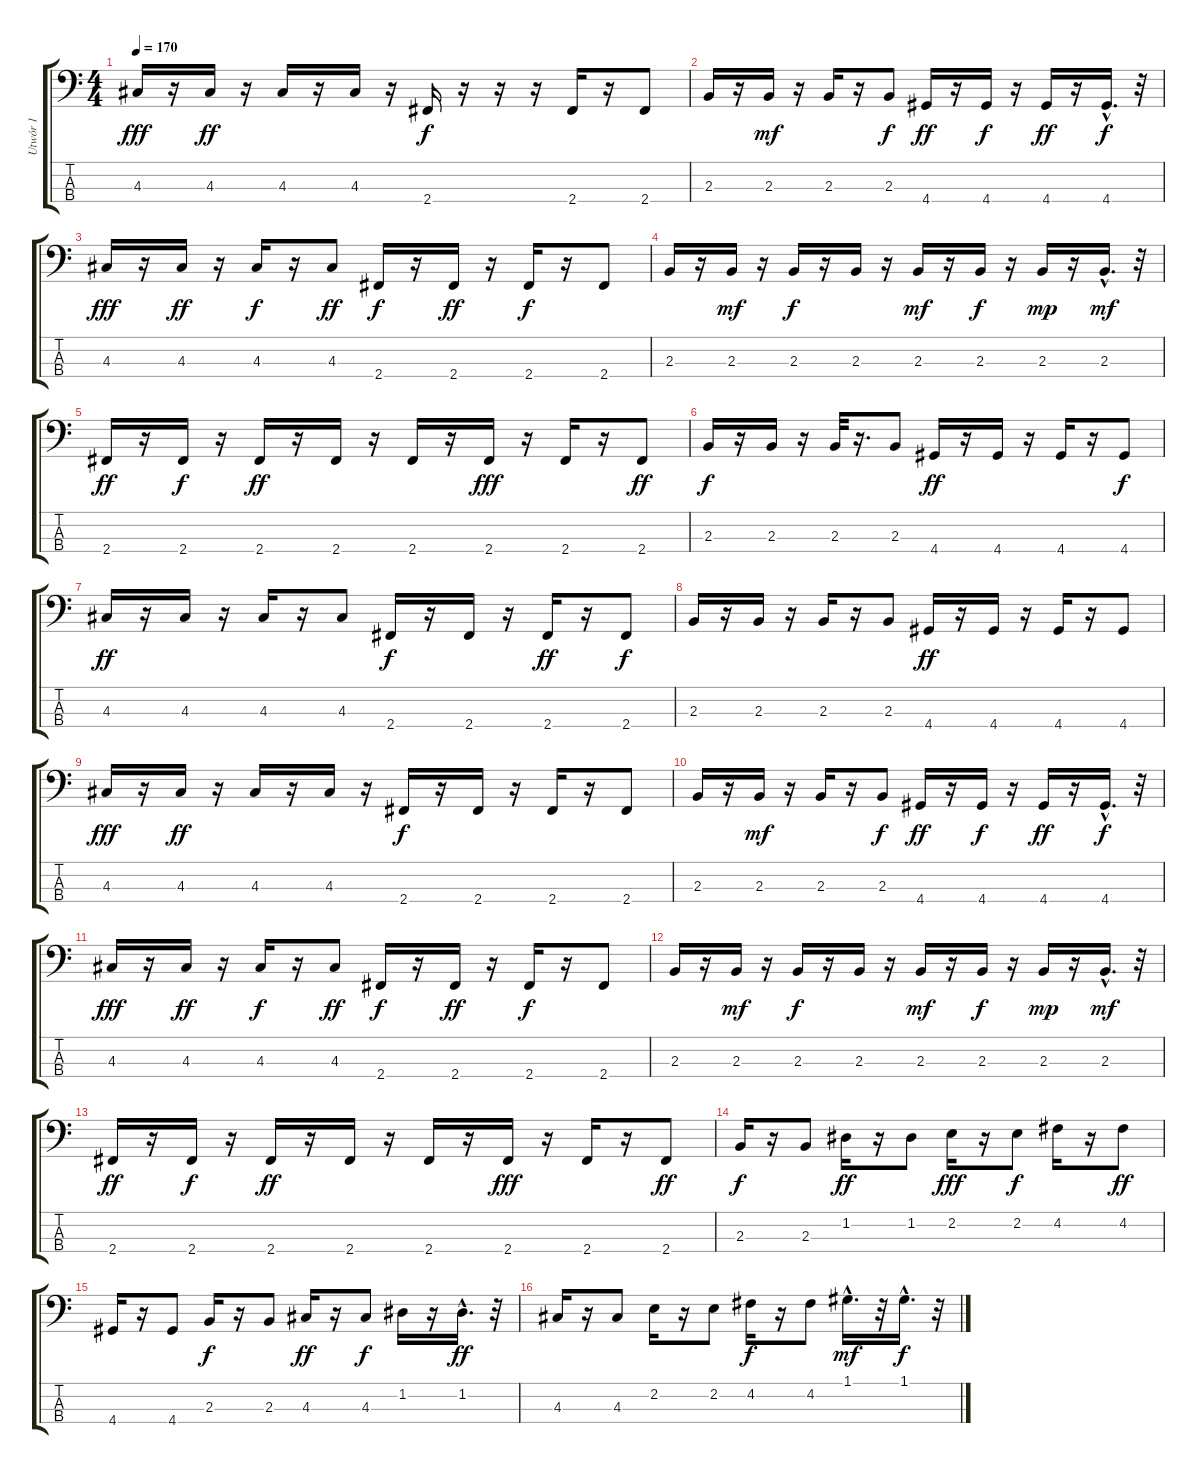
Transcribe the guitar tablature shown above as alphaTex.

\track ("Utwór 1" "Utwór 1") {instrument electricbassfinger}
\staff {score tabs}
\tuning (G2 D2 A1 E1) {hide}
\ts (4 4)
\tempo 170
\clef f4
\ks c
4.3.16{dy fff} r.16 4.3.16{dy ff} r.16 4.3.16 r.16 4.3.16 r.16 2.4.16{dy f} r.16 r.16 r.16 2.4.16 r.16 2.4.8 |
2.3.16 r.16 2.3.16{dy mf} r.16 2.3.16 r.16 2.3.8{dy f} 4.4.16{dy ff} r.16 4.4.16{dy f} r.16 4.4.16{dy ff} r.16 4.4{hac}.16{d dy f} r.32 |
4.3.16{dy fff} r.16 4.3.16{dy ff} r.16 4.3.16{dy f} r.16 4.3.8{dy ff} 2.4.16{dy f} r.16 2.4.16{dy ff} r.16 2.4.16{dy f} r.16 2.4.8 |
2.3.16 r.16 2.3.16{dy mf} r.16 2.3.16{dy f} r.16 2.3.16 r.16 2.3.16{dy mf} r.16 2.3.16{dy f} r.16 2.3.16{dy mp} r.16 2.3{hac}.16{d dy mf} r.32 |
2.4.16{dy ff} r.16 2.4.16{dy f} r.16 2.4.16{dy ff} r.16 2.4.16 r.16 2.4.16 r.16 2.4.16{dy fff} r.16 2.4.16 r.16 2.4.8{dy ff} |
2.3.16{dy f} r.16 2.3.16 r.16 2.3.32 r.16{d} 2.3.8 4.4.16{dy ff} r.16 4.4.16 r.16 4.4.16 r.16 4.4.8{dy f} |
4.3.16{dy ff} r.16 4.3.16 r.16 4.3.16 r.16 4.3.8 2.4.16{dy f} r.16 2.4.16 r.16 2.4.16{dy ff} r.16 2.4.8{dy f} |
2.3.16 r.16 2.3.16 r.16 2.3.16 r.16 2.3.8 4.4.16{dy ff} r.16 4.4.16 r.16 4.4.16 r.16 4.4.8 |
4.3.16{dy fff} r.16 4.3.16{dy ff} r.16 4.3.16 r.16 4.3.16 r.16 2.4.16{dy f} r.16 2.4.16 r.16 2.4.16 r.16 2.4.8 |
2.3.16 r.16 2.3.16{dy mf} r.16 2.3.16 r.16 2.3.8{dy f} 4.4.16{dy ff} r.16 4.4.16{dy f} r.16 4.4.16{dy ff} r.16 4.4{hac}.16{d dy f} r.32 |
4.3.16{dy fff} r.16 4.3.16{dy ff} r.16 4.3.16{dy f} r.16 4.3.8{dy ff} 2.4.16{dy f} r.16 2.4.16{dy ff} r.16 2.4.16{dy f} r.16 2.4.8 |
2.3.16 r.16 2.3.16{dy mf} r.16 2.3.16{dy f} r.16 2.3.16 r.16 2.3.16{dy mf} r.16 2.3.16{dy f} r.16 2.3.16{dy mp} r.16 2.3{hac}.16{d dy mf} r.32 |
2.4.16{dy ff} r.16 2.4.16{dy f} r.16 2.4.16{dy ff} r.16 2.4.16 r.16 2.4.16 r.16 2.4.16{dy fff} r.16 2.4.16 r.16 2.4.8{dy ff} |
2.3.16{dy f} r.16 2.3.8 1.2.16{dy ff} r.16 1.2.8 2.2.16{dy fff} r.16 2.2.8{dy f} 4.2.16 r.16 4.2.8{dy ff} |
4.4.16 r.16 4.4.8 2.3.16{dy f} r.16 2.3.8 4.3.16{dy ff} r.16 4.3.8{dy f} 1.2.16 r.16 1.2{hac}.16{d dy ff} r.32 |
4.3.16 r.16 4.3.8 2.2.16 r.16 2.2.8 4.2.16{dy f} r.16 4.2.8 1.1{hac}.16{d dy mf} r.32 1.1{hac}.16{d dy f} r.32
